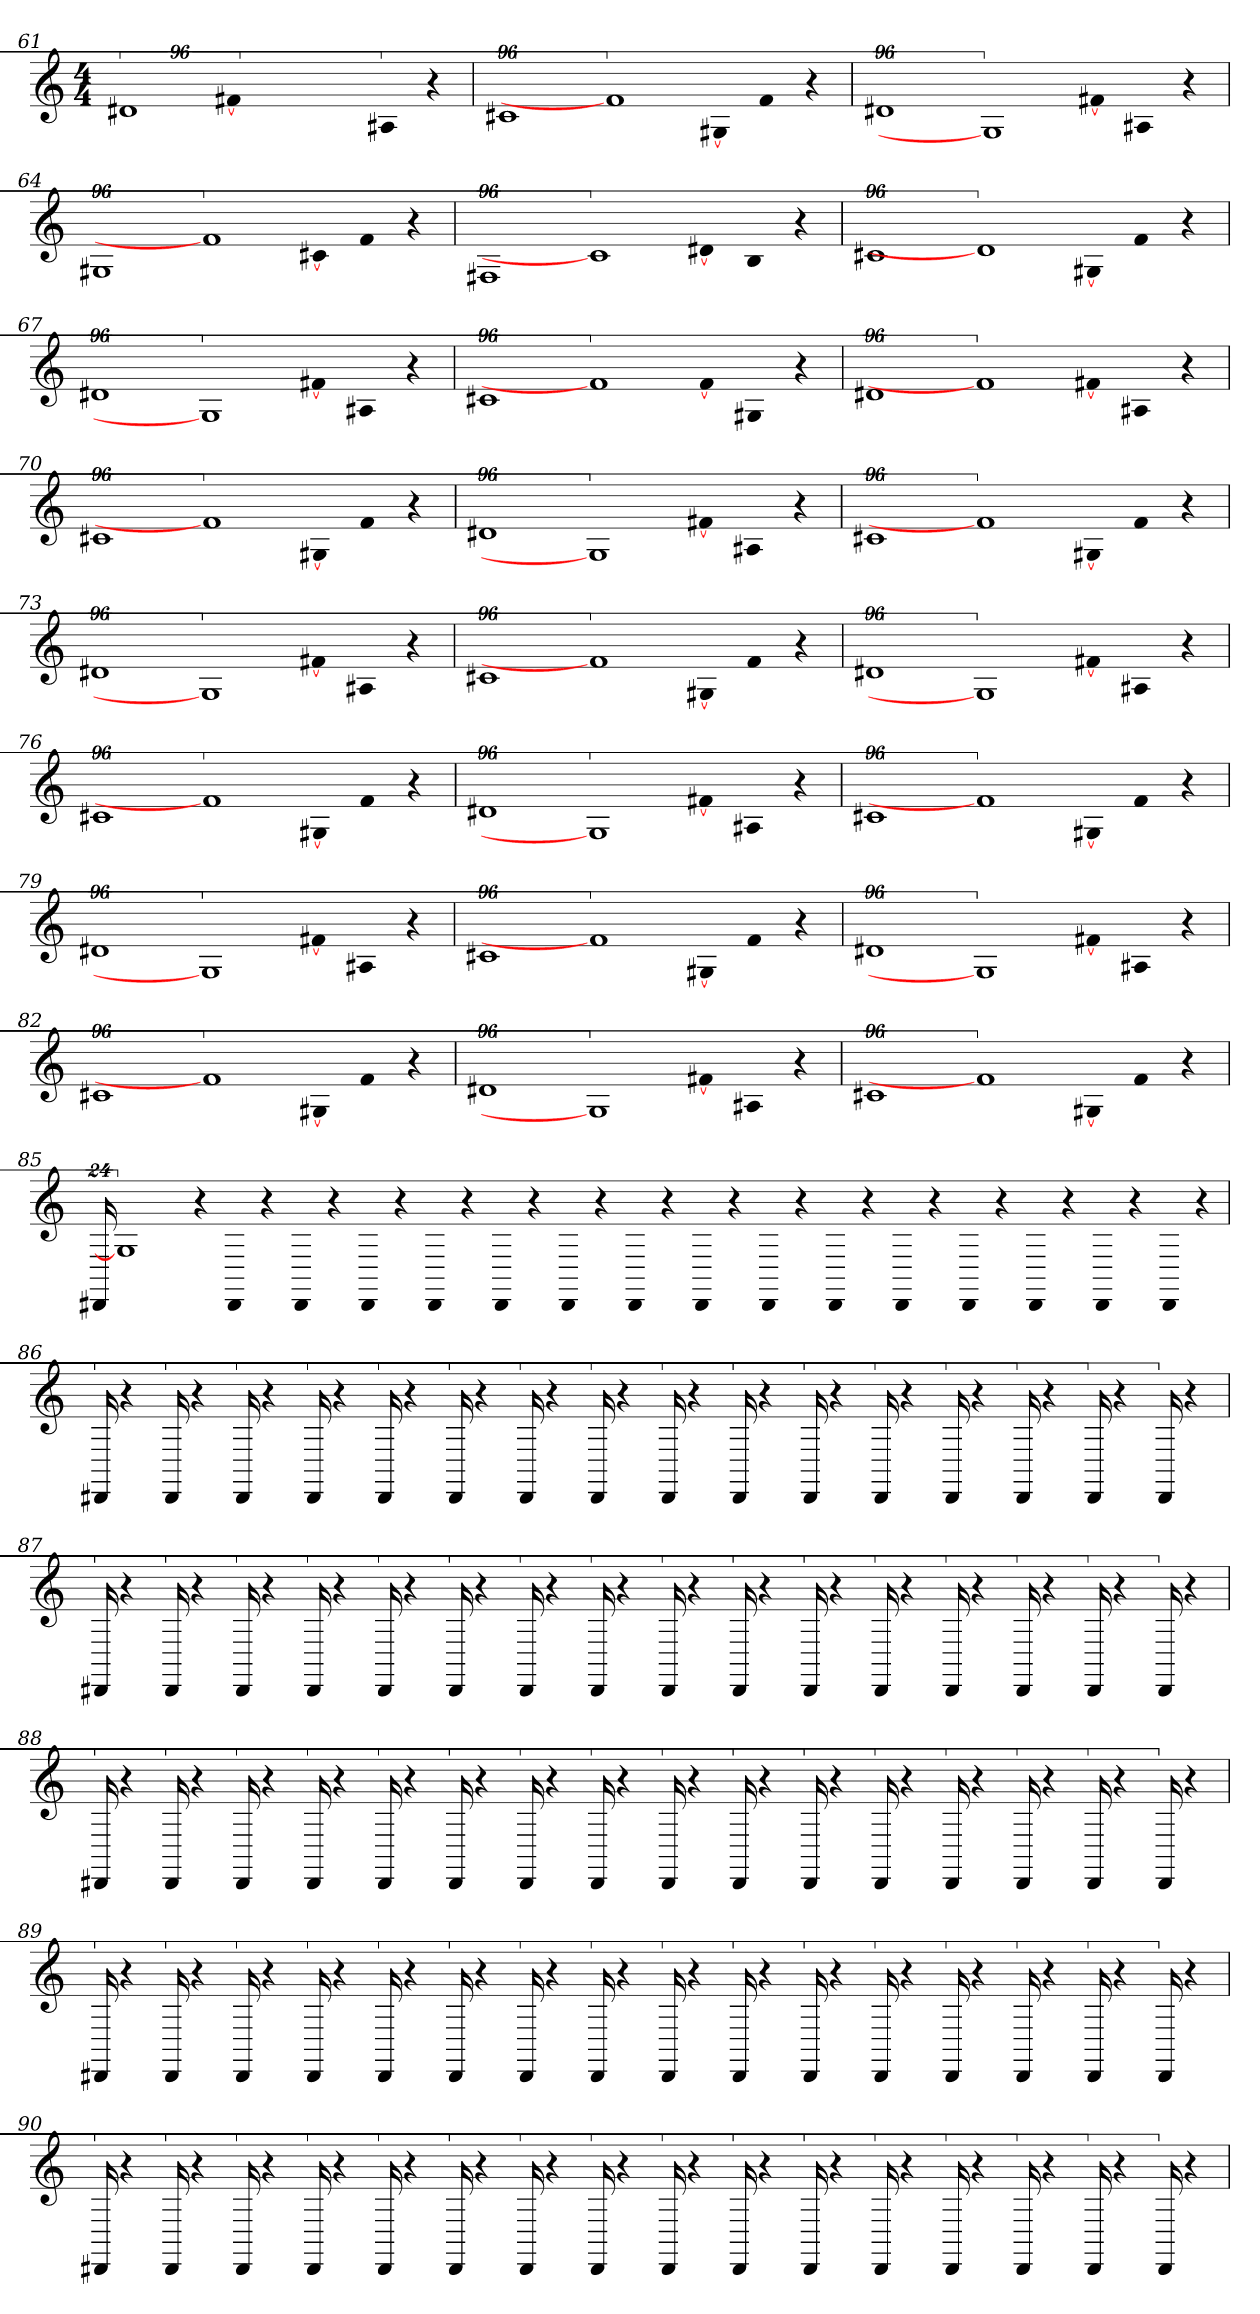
**kern	**text
*part1	*part1
*staff1	*staff1
*clefG2	*
*k[]	*
*M4/4	*
=61	=61
96%95d#	.
[96f#	.
48%47ryy	.
96%95A#	.
96r	.
=62	=62
96%95c#	.
48%47f#]	.
[96G#	.
96%95f	.
96r	.
=63	=63
96%95d#	.
48%47G#]	.
[96f#	.
96%95A#	.
96r	.
=64	=64
96%95G#	.
48%47f#]	.
[96c#	.
96%95f	.
96r	.
=65	=65
96%95F#	.
48%47c#]	.
[96d#	.
96%95B	.
96r	.
=66	=66
96%95c#	.
48%47d#]	.
[96G#	.
96%95f	.
96r	.
=67	=67
96%95d#	.
48%47G#]	.
[96f#	.
96%95A#	.
96r	.
=68	=68
96%95c#	.
48%47f#]	.
[96f	.
96%95G#	.
96r	.
=69	=69
96%95d#	.
48%47f]	.
[96f#	.
96%95A#	.
96r	.
=70	=70
96%95c#	.
48%47f#]	.
[96G#	.
96%95f	.
96r	.
=71	=71
96%95d#	.
48%47G#]	.
[96f#	.
96%95A#	.
96r	.
=72	=72
96%95c#	.
48%47f#]	.
[96G#	.
96%95f	.
96r	.
=73	=73
96%95d#	.
48%47G#]	.
[96f#	.
96%95A#	.
96r	.
=74	=74
96%95c#	.
48%47f#]	.
[96G#	.
96%95f	.
96r	.
=75	=75
96%95d#	.
48%47G#]	.
[96f#	.
96%95A#	.
96r	.
=76	=76
96%95c#	.
48%47f#]	.
[96G#	.
96%95f	.
96r	.
=77	=77
96%95d#	.
48%47G#]	.
[96f#	.
96%95A#	.
96r	.
=78	=78
96%95c#	.
48%47f#]	.
[96G#	.
96%95f	.
96r	.
=79	=79
96%95d#	.
48%47G#]	.
[96f#	.
96%95A#	.
96r	.
=80	=80
96%95c#	.
48%47f#]	.
[96G#	.
96%95f	.
96r	.
=81	=81
96%95d#	.
48%47G#]	.
[96f#	.
96%95A#	.
96r	.
=82	=82
96%95c#	.
48%47f#]	.
[96G#	.
96%95f	.
96r	.
=83	=83
96%95d#	.
48%47G#]	.
[96f#	.
96%95A#	.
96r	.
=84	=84
96%95c#	.
48%47f#]	.
[96G#	.
96%95f	.
96r	.
=85	=85
384%19DD#	.
48%47G#]	.
384%5r	.
384%19DD#	.
384%5r	.
384%19DD#	.
384%5r	.
384%19DD#	.
384%5r	.
384%19DD#	.
384%5r	.
384%19DD#	.
384%5r	.
384%19DD#	.
384%5r	.
384%19DD#	.
384%5r	.
384%19DD#	.
384%5r	.
384%19DD#	.
384%5r	.
384%19DD#	.
384%5r	.
384%19DD#	.
384%5r	.
384%19DD#	.
384%5r	.
384%19DD#	.
384%5r	.
384%19DD#	.
384%5r	.
384%19DD#	.
384%5r	.
=86	=86
384%19DD#	.
384%5r	.
384%19DD#	.
384%5r	.
384%19DD#	.
384%5r	.
384%19DD#	.
384%5r	.
384%19DD#	.
384%5r	.
384%19DD#	.
384%5r	.
384%19DD#	.
384%5r	.
384%19DD#	.
384%5r	.
384%19DD#	.
384%5r	.
384%19DD#	.
384%5r	.
384%19DD#	.
384%5r	.
384%19DD#	.
384%5r	.
384%19DD#	.
384%5r	.
384%19DD#	.
384%5r	.
384%19DD#	.
384%5r	.
384%19DD#	.
384%5r	.
=87	=87
384%19DD#	.
384%5r	.
384%19DD#	.
384%5r	.
384%19DD#	.
384%5r	.
384%19DD#	.
384%5r	.
384%19DD#	.
384%5r	.
384%19DD#	.
384%5r	.
384%19DD#	.
384%5r	.
384%19DD#	.
384%5r	.
384%19DD#	.
384%5r	.
384%19DD#	.
384%5r	.
384%19DD#	.
384%5r	.
384%19DD#	.
384%5r	.
384%19DD#	.
384%5r	.
384%19DD#	.
384%5r	.
384%19DD#	.
384%5r	.
384%19DD#	.
384%5r	.
=88	=88
384%19DD#	.
384%5r	.
384%19DD#	.
384%5r	.
384%19DD#	.
384%5r	.
384%19DD#	.
384%5r	.
384%19DD#	.
384%5r	.
384%19DD#	.
384%5r	.
384%19DD#	.
384%5r	.
384%19DD#	.
384%5r	.
384%19DD#	.
384%5r	.
384%19DD#	.
384%5r	.
384%19DD#	.
384%5r	.
384%19DD#	.
384%5r	.
384%19DD#	.
384%5r	.
384%19DD#	.
384%5r	.
384%19DD#	.
384%5r	.
384%19DD#	.
384%5r	.
=89	=89
384%19DD#	.
384%5r	.
384%19DD#	.
384%5r	.
384%19DD#	.
384%5r	.
384%19DD#	.
384%5r	.
384%19DD#	.
384%5r	.
384%19DD#	.
384%5r	.
384%19DD#	.
384%5r	.
384%19DD#	.
384%5r	.
384%19DD#	.
384%5r	.
384%19DD#	.
384%5r	.
384%19DD#	.
384%5r	.
384%19DD#	.
384%5r	.
384%19DD#	.
384%5r	.
384%19DD#	.
384%5r	.
384%19DD#	.
384%5r	.
384%19DD#	.
384%5r	.
=90	=90
384%19DD#	.
384%5r	.
384%19DD#	.
384%5r	.
384%19DD#	.
384%5r	.
384%19DD#	.
384%5r	.
384%19DD#	.
384%5r	.
384%19DD#	.
384%5r	.
384%19DD#	.
384%5r	.
384%19DD#	.
384%5r	.
384%19DD#	.
384%5r	.
384%19DD#	.
384%5r	.
384%19DD#	.
384%5r	.
384%19DD#	.
384%5r	.
384%19DD#	.
384%5r	.
384%19DD#	.
384%5r	.
384%19DD#	.
384%5r	.
384%19DD#	.
384%5r	.
=	=
*-	*-
